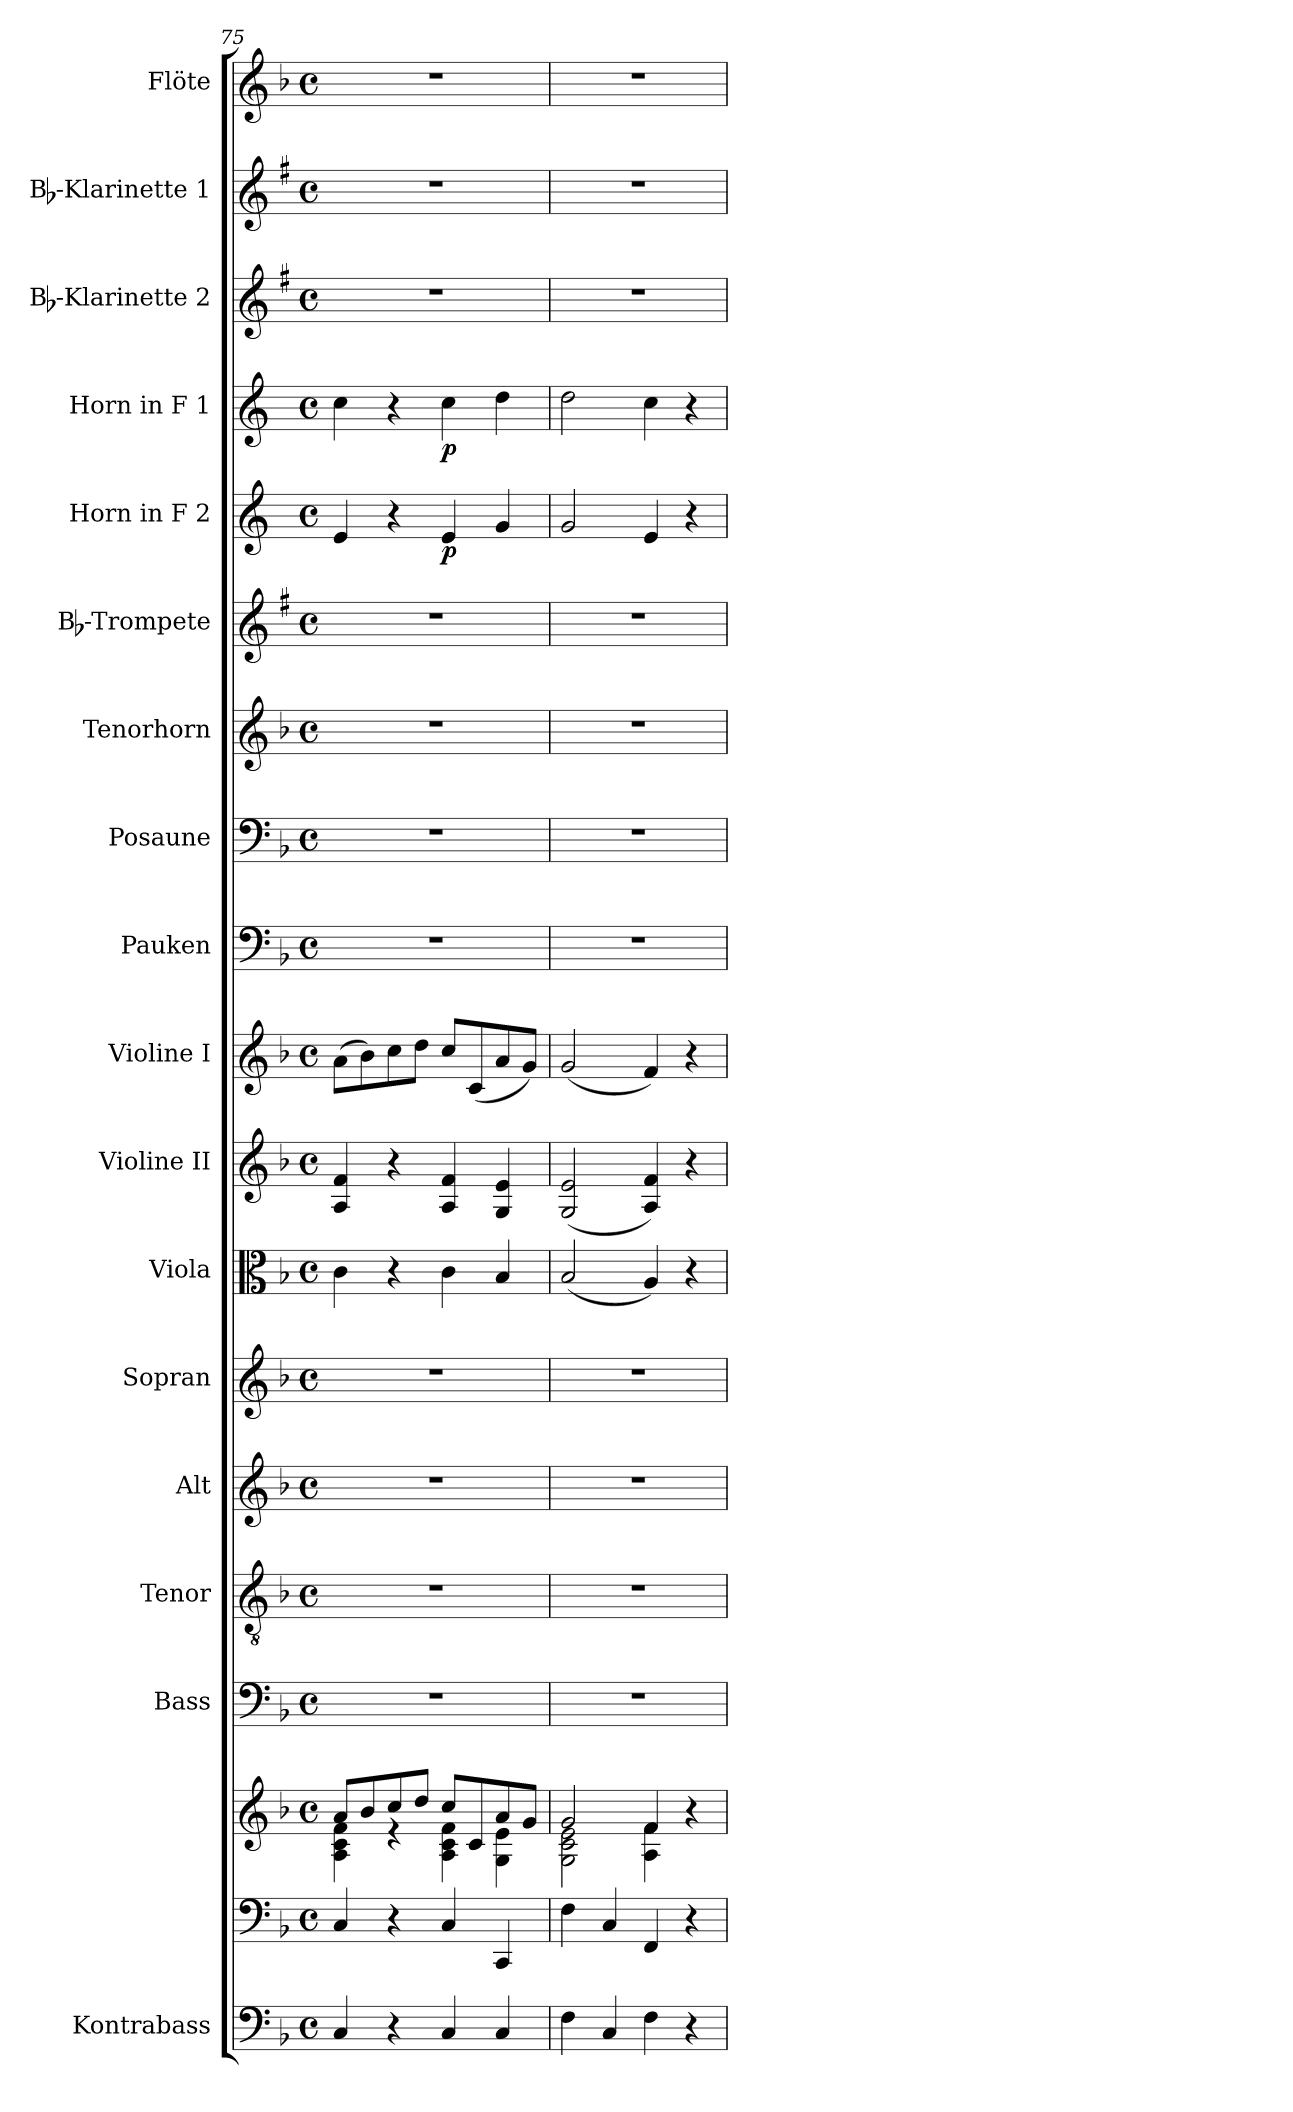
**kern	**kern	**kern	**kern	**kern	**kern	**kern	**kern	**kern	**kern	**kern	**kern	**kern	**kern	**kern	**dynam	**kern	**dynam	**kern	**kern	**kern
*part18	*part17	*part17	*part16	*part15	*part14	*part13	*part12	*part11	*part10	*part9	*part8	*part7	*part6	*part5	*part5	*part4	*part4	*part3	*part2	*part1
*staff19	*staff18	*staff17	*staff16	*staff15	*staff14	*staff13	*staff12	*staff11	*staff10	*staff9	*staff8	*staff7	*staff6	*staff5	*staff5	*staff4	*staff4	*staff3	*staff2	*staff1
*I"Kontrabass	*	*	*I"Bass	*I"Tenor	*I"Alt	*I"Sopran	*I"Viola	*I"Violine II	*I"Violine I	*I"Pauken	*I"Posaune	*I"Tenorhorn	*I"Bb-Trompete	*I"Horn in F 2	*	*I"Horn in F 1	*	*I"Bb-Klarinette 2	*I"Bb-Klarinette 1	*I"Flöte
*I'Kb.	*	*	*I'B.	*I'T.	*I'A.	*I'S.	*I'Vla.	*I'Vl. II	*I'Vl. I	*I'Pk.	*I'Pos.	*I'T. Hrn.	*I'Bb Trp.	*	*	*	*	*I'Bb Kl. 2	*I'Bb Kl. 1	*I'Fl.
*clefF4	*clefF4	*clefG2	*clefF4	*clefGv2	*clefG2	*clefG2	*clefC3	*clefG2	*clefG2	*clefF4	*clefF4	*clefG2	*clefG2	*clefG2	*	*clefG2	*	*clefG2	*clefG2	*clefG2
*ITrd7c12	*	*	*	*	*	*	*	*	*	*	*	*ITrd8c14	*ITrd1c2	*ITrd4c7	*	*ITrd4c7	*	*ITrd1c2	*ITrd1c2	*
*k[b-]	*k[b-]	*k[b-]	*k[b-]	*k[b-]	*k[b-]	*k[b-]	*k[b-]	*k[b-]	*k[b-]	*k[b-]	*k[b-]	*k[b-]	*k[b-]	*k[b-]	*	*k[b-]	*	*k[b-]	*k[b-]	*k[b-]
*F:	*F:	*F:	*F:	*F:	*F:	*F:	*F:	*F:	*F:	*F:	*F:	*F:	*F:	*F:	*	*F:	*	*F:	*F:	*F:
*M4/4	*M4/4	*M4/4	*M4/4	*M4/4	*M4/4	*M4/4	*M4/4	*M4/4	*M4/4	*M4/4	*M4/4	*M4/4	*M4/4	*M4/4	*	*M4/4	*	*M4/4	*M4/4	*M4/4
*met(c)	*met(c)	*met(c)	*met(c)	*met(c)	*met(c)	*met(c)	*met(c)	*met(c)	*met(c)	*met(c)	*met(c)	*met(c)	*met(c)	*met(c)	*	*met(c)	*	*met(c)	*met(c)	*met(c)
=75	=75	=75	=75	=75	=75	=75	=75	=75	=75	=75	=75	=75	=75	=75	=75	=75	=75	=75	=75	=75
*	*	*^	*	*	*	*	*	*	*	*	*	*	*	*	*	*	*	*	*	*
4CC/	4C/	8a!/L	4A\ 4c\ 4f\	1r	1r	1r	1r	4c\	4A/ 4f/	(>8a\L	1r	1r	1r	1r	4A/	.	4f\	.	1r	1r	1r
.	.	8b-!/	.	.	.	.	.	.	.	8b-\)	.	.	.	.	.	.	.	.	.	.	.
4r	4r	8cc!/	4rd	.	.	.	.	4r	4r	8cc\	.	.	.	.	4r	.	4r	.	.	.	.
.	.	8dd!/J	.	.	.	.	.	.	.	8dd\J	.	.	.	.	.	.	.	.	.	.	.
!	!	!	!	!	!	!	!	!	!	!	!	!	!	!	!	!LO:DY:b	!	!LO:DY:b	!	!	!
4CC/	4C/	8cc!/L	4A\ 4c\ 4f\	.	.	.	.	4c\	4A/ 4f/	8cc/L	.	.	.	.	4A/	p	4f\	p	.	.	.
.	.	8c!/	.	.	.	.	.	.	.	(<8c/	.	.	.	.	.	.	.	.	.	.	.
4CC/	4CC/	8a!/	4G\ 4e\	.	.	.	.	4B-/	4G/ 4e/	8a/	.	.	.	.	4c/	.	4g\	.	.	.	.
.	.	8g!/J	.	.	.	.	.	.	.	8g/J)	.	.	.	.	.	.	.	.	.	.	.
=76	=76	=76	=76	=76	=76	=76	=76	=76	=76	=76	=76	=76	=76	=76	=76	=76	=76	=76	=76	=76	=76
4FF\	4F\	2g!/	2G\ 2c\ 2e\	1r	1r	1r	1r	(<2B-/	(<2G/ 2e/	(<2g/	1r	1r	1r	1r	2c/	.	2g\	.	1r	1r	1r
4CC/	4C/	.	.	.	.	.	.	.	.	.	.	.	.	.	.	.	.	.	.	.	.
4FF\	4FF/	4f!/	4A\ 4f\	.	.	.	.	4A/)	4A/ 4f/)	4f/)	.	.	.	.	4A/	.	4f\	.	.	.	.
4r	4r	4ryy	4r	.	.	.	.	4r	4r	4r	.	.	.	.	4r	.	4r	.	.	.	.
*	*	*v	*v	*	*	*	*	*	*	*	*	*	*	*	*	*	*	*	*	*	*
=	=	=	=	=	=	=	=	=	=	=	=	=	=	=	=	=	=	=	=	=
*-	*-	*-	*-	*-	*-	*-	*-	*-	*-	*-	*-	*-	*-	*-	*-	*-	*-	*-	*-	*-
